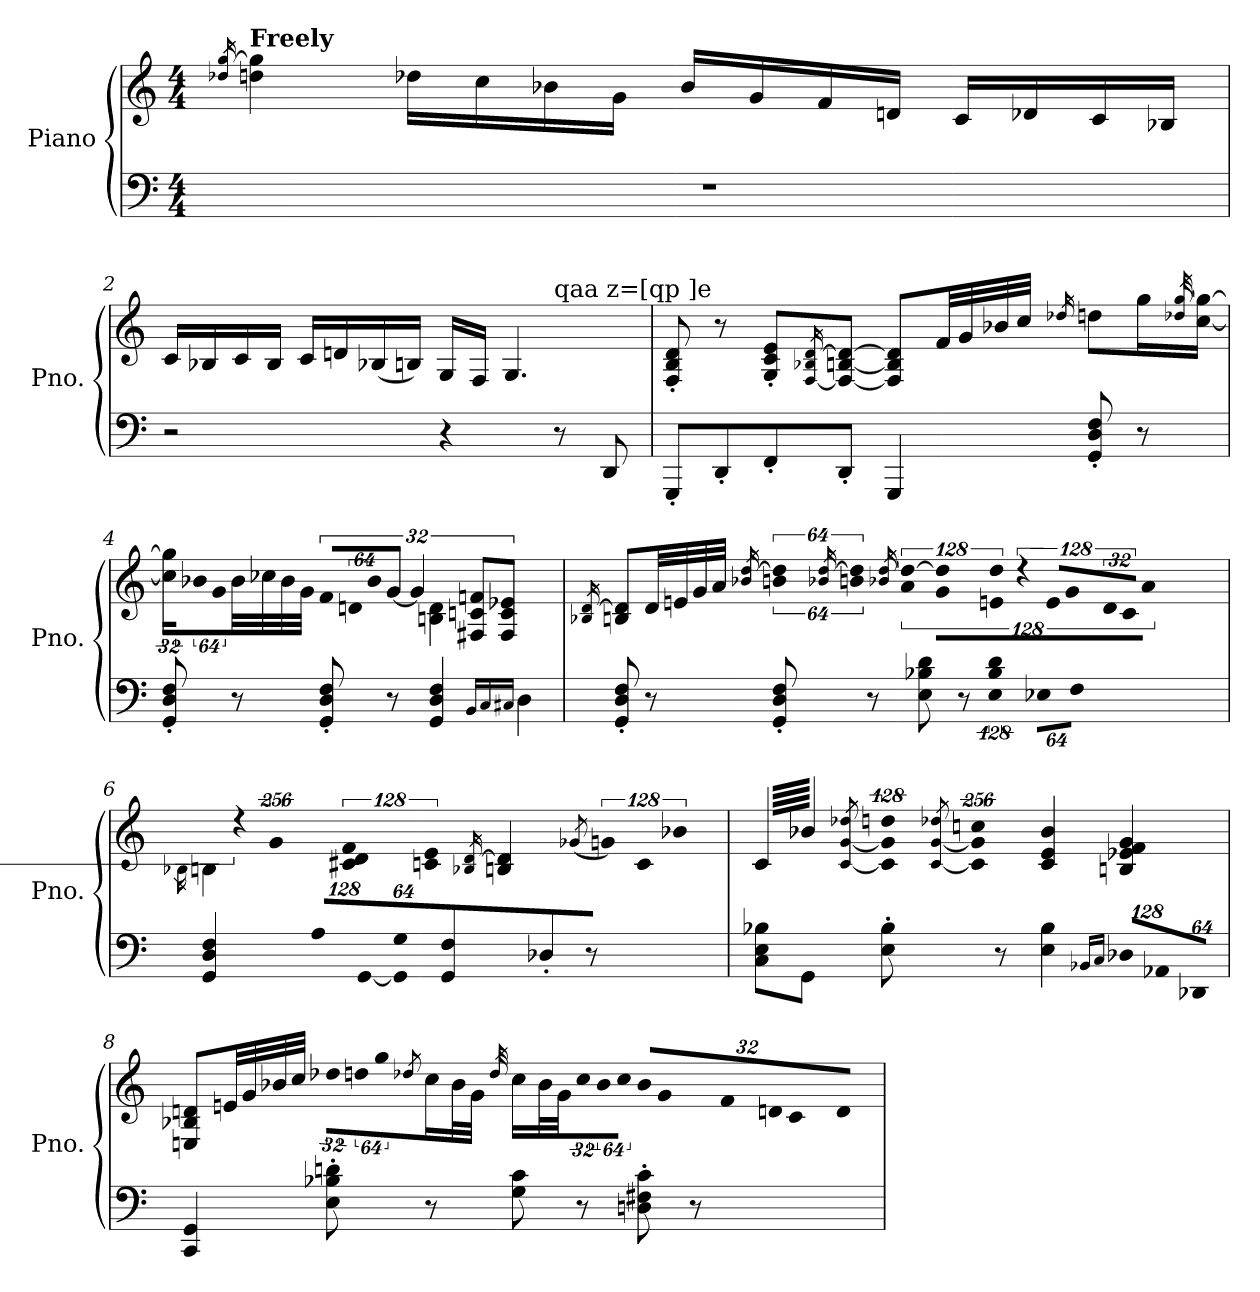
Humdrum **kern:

**kern	**kern
*part1	*part1
*staff2	*staff1
*I"Piano	*
*I'Pno.	*
!!LO:PB:g=z
*clefF4	*clefG2
*k[]	*k[]
*C:	*C:
*M4/4	*M4/4
=1	=1
.	16qdd-Xi/ [>16qggi
!	!LO:TX:a:B:t=Freely
1r	4ddni\ 4ggi]
.	16dd-Xi\LL
.	16cci\
.	16b-Xi\
.	16gi\JJ
.	16b-i/LL
.	16gi/
.	16fi/
.	16dni/JJ
.	16ci/LL
.	16d-Xi/
.	16ci/
.	16B-Xi/JJ
=2	=2
*	*^
2r	16ci/LL	2.ryy
.	16B-Xi/	.
.	16ci/	.
.	16B-i/JJ	.
.	16ci/LL	.
.	16dni/	.
.	(16B-Xi/	.
.	16Bni/JJ)	.
4r	16Gi/LL	.
.	16Fi/JJ	.
.	4.Gi/	.
*	*MM64	*
!	!	!LO:TX:a:t=qaa z=[qp  ]e
8r	.	4ryy
8DDi/	.	.
*	*v	*v
=3	=3
8GGG'i/L	8Fi/' 8Bi' 8di'
8DD'i/	8r
8FF'i/	8Gi/' 8ci' 8ei'L
.	[<16qFi/ 16qB-Xi [>16qdi
8DD'i/J	8Fi/_< [<8Bni 8di_>J
4GGGi/	8Fi/] 8Bi] 8di]L
.	32fi/LL
.	32gi/
.	32b-Xi/
.	32cci/JJJ
.	16qdd-Xi/
8GGi/' 8Di' 8Fi'	8ddni\L
8r	16ggi\L
.	32qdd-Xi/ [>32qggi
.	[<16cci\ 16ggi_>JJ
!!LO:LB:g=z
=4	=4
!	!LO:N:vis=16
*	*^
8GGi/' 8Di' 8Fi'	512%21cci\] 512%21ggi]LL	2ryy
!	!LO:N:vis=16	!
.	1024%43b-Xi\	.
!	!LO:N:vis=16	!
.	1024%43gi\J	.
8r	32b-i\LL	.
.	32cc-Xi\	.
.	32b-i\	.
.	32gi\JJJ	.
!	!LO:N:vis=16	!
8GGi/' 8Di' 8Fi'	512%21fi/LL	.
!	!LO:N:vis=16	!
.	1024%43dni/	.
!	!LO:N:vis=16	!
.	1024%43b-i/J	.
8r	[>8gi/J	.
4GGi/ 4Di 4Fi	4gi/]	4Bni\ 4di
16qBBi/LL	.	.
16qCi/	.	.
16qC#Xi/JJ	.	.
4Di\	8F#Xi/ 8cni 8fniL	4ryy
.	8F#i/ 8ci 8e-XiJ	.
=5	=5	=5
.	16qB-Xi/ [>16qdi	.
8GGi/' 8Di' 8Fi'	8Bni/ 8di]L	4ryy
8r	32di/LL	.
.	32eni/	.
.	32gi/	.
.	32ai/JJJ	.
.	16qb-Xi/ [>16qddi	.
!	!LO:N:vis=4	!LO:N:vis=4
8GGi/' 8Di' 8Fi'	512%51ddi/]	512%51bni\
.	16qb-Xi/ [>16qddi	.
!	!LO:N:vis=4	!LO:N:vis=4
.	512%51ddi/]	512%51bni\
8r	.	.
.	16qb-Xi/ [>16qddi	.
!	!LO:N:vis=4	!LO:N:vis=4
.	1024%103ddi/_>	1024%103ai\
8Ei\ 8B-Xi 8di	.	.
!	!LO:N:vis=4	!LO:N:vis=8
.	512%51ddi/]	1024%51gi\L
!	!	!LO:N:vis=8
.	.	1024%51eni\
8r	.	.
!	!LO:N:vis=4	!LO:N:vis=8
.	1024%103ddi/	1024%51gi\
!	!	!LO:N:vis=8
.	.	256%13ai\J
!LO:N:vis=4	!LO:N:vis=8	!
512%85Ei\ 512%85B-i 512%85di	1024%85r	4ryy
!	!LO:N:vis=16	!
.	1024%43ei/LL	.
!	!LO:N:vis=16	!
.	512%21di/J	.
!LO:N:vis=16	!LO:N:vis=8	!
1024%43E-Xi\LL	512%43ci/J	.
!LO:N:vis=16	!	!
1024%43Fi\JJ	.	.
!!LO:LB:g=z	!!
=6	=6	=6
.	16qryy	16qB-Xi\
!	!LO:N:vis=8	!
4GGi/ 4Di 4Fi	1024%85r	4Bni\
!	!LO:N:vis=4	!
.	1024%171gi/	.
*Xbrackettup	*	*
!LO:N:vis=8	!LO:N:vis=4	!
1024%85Ai/L	512%85c#Xi/ 512%85di 512%85fi	2.ryy
!LO:N:vis=8	!	!
[<1024%85GGi/	.	.
!LO:N:vis=8	!LO:N:vis=8	!
512%43GGi/] 512%43GiJ	512%43cni/ 512%43ei	.
.	16qB-Xi/ [>16qdi	.
4GGi/ 4Fi	4Bni/ 4di]	.
.	(8qg-Xi/	.
!	!LO:N:vis=8	!
8D-X'i\	1024%85gni/)	.
!	!LO:N:vis=8	!
.	1024%85c@@32@@i/	.
8r	.	.
!	!LO:N:vis=8	!
.	512%43b-X@@32@@i/	.
*	*v	*v
=7	=7
*	*tremolo
8Ci\ 8Ei 8B-XiL	64ci/LLLL
.	64b-Xi/
.	64ci/
.	64b-Xi/
.	64ci/
.	64b-Xi/
.	64ci/
.	64b-Xi/
8GGi\J	64ci/
.	64b-Xi/
.	64ci/
.	64b-Xi/
.	64ci/
.	64b-Xi/
.	64ci/
.	64b-Xi/JJJJ
*	*Xtremolo
.	[<8qci/ [<8qgi 8qdd-Xi
!	!LO:N:vis=8
8Ei\' 8B-i'	1024%85ci/] 1024%85gi] 1024%85ddni
.	.
.	.
.	.
.	.
.	.
.	[<8qci/ [<8qgi 8qdd-Xi
!	!LO:N:vis=4
.	1024%171ci/] 1024%171gi] 1024%171ccni
.	.
.	.
8r	.
4Ei\ 4B-i	4ci/ 4ei 4b-i
16qBB-Xi/LL	.
16qCi/JJ	.
!LO:N:vis=8	!
1024%85D-Xi/L	4Bni/ 4e-Xi 4fi 4gi
!LO:N:vis=8	!
1024%85AA-Xi/	.
!LO:N:vis=8	!
512%43DD-Xi/J	.
!!LO:LB:g=z
=8	=8
4CCi/ 4GGi	8Eni/ 8B-Xi 8dniL
.	32eni/LL
.	32gi/
.	32b-Xi/
.	32cci/JJJ
!	!LO:N:vis=16
8Ei\' 8B-Xi' 8dni'	512%21dd-Xi\LL
!	!LO:N:vis=16
.	1024%43ddni\
!	!LO:N:vis=16
.	1024%43ggi\J
.	8qdd-Xi/
8r	16cci\L
.	32b-i\L
.	32gi\JJJ
.	32qdd-i/
8Gi\ 8ci	16cci\LL
.	32b-i\L
.	32gi\JJ
!	!LO:N:vis=16
8r	512%21cci\L
!	!LO:N:vis=16
.	1024%43b-i\
!	!LO:N:vis=16
.	1024%43cci\JJ
*	*Xbrackettup
!	!LO:N:vis=16
8Dni\' 8F#Xi' 8ci'	512%21b-i/LL
!	!LO:N:vis=16
.	1024%43gi/
!	!LO:N:vis=16
.	1024%43fi/
!	!LO:N:vis=16
8r	512%21dni/
!	!LO:N:vis=16
.	1024%43ci/
!	!LO:N:vis=16
.	1024%43di/JJ
=	=
*-	*-
